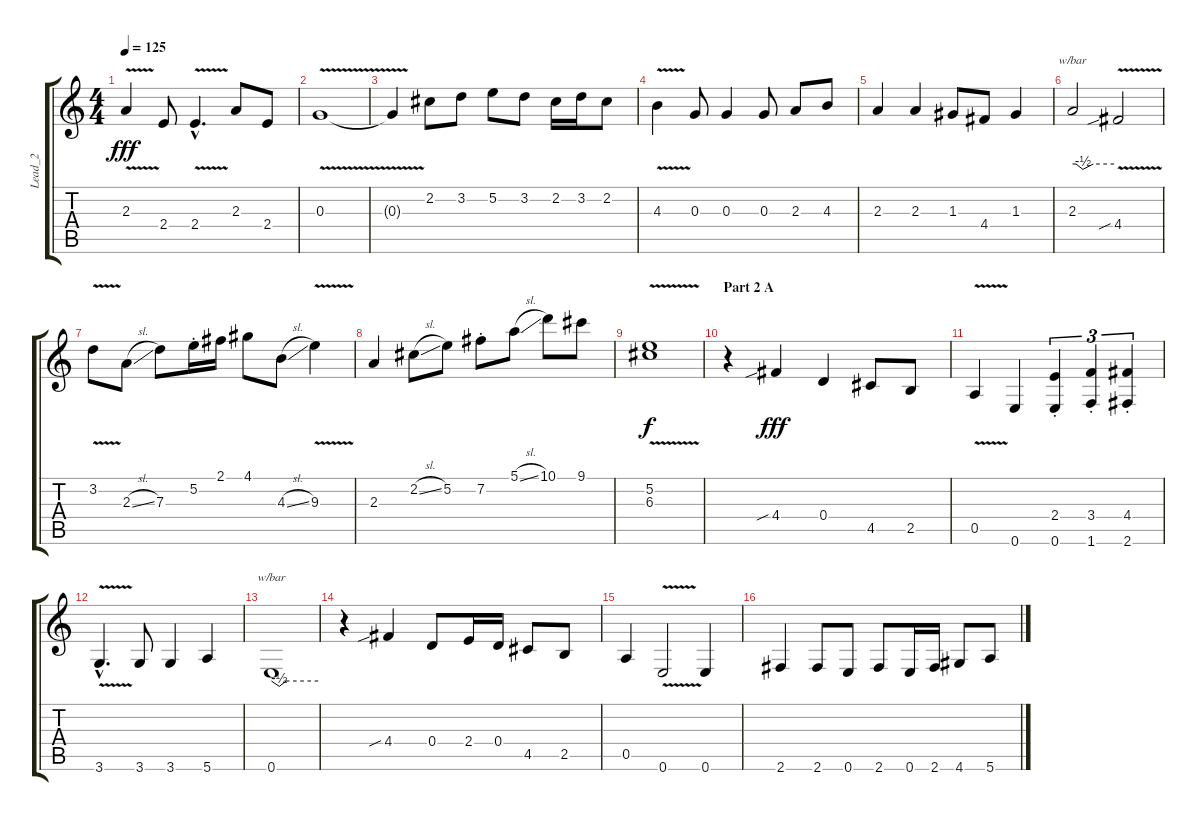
\track ("Lead_2" "Lead_2") {instrument acousticguitarnylon}
\staff {score tabs}
\tuning (E4 B3 G3 D3 A2 E2) {hide}
\ts (4 4)
\tempo 125
\clef g2
\ks c
2.3{v}.4{dy fff} 2.4.8 2.4{v hac}.4{d} 2.3.8 2.4.8 |
0.3{v}.1 |
0.3{t}.4 2.2.8 3.2.8 5.2.8 3.2.8 2.2.16 3.2.16 2.2.8 |
4.3{v}.4 0.3.8 0.3.4 0.3.8 2.3.8 4.3.8 |
2.3.4 2.3.4 1.3.8 4.4.8 1.3.4 |
2.3.2{tbe (custom default 0 0 5 0 15 -2 30 0 60 0)} 4.4{v sib}.2 |
3.2{v}.8 2.3{sl}.8 7.3.8 5.2{st}.16 2.1.16 4.1.8 4.3{sl}.8 9.3{v}.4 |
2.3.4 2.2{sl}.8 5.2.8 7.2{st}.8 5.1{sl}.8 10.1.8 9.1.8 |
(5.2{v} 6.3{v}).1{dy f} |
\section ("" "Part 2 A")
r.4{instrument electricbassfinger} 4.4{sib}.4{dy fff} 0.4.4 4.5.8 2.5.8 |
0.5{v}.4 0.6.4 (2.4 0.6{st}).4{tu (3 2)} (3.4 1.6{st}).4{tu (3 2)} (4.4 2.6{st}).4{tu (3 2)} |
3.6{v hac}.4{d} 3.6.8 3.6.4 5.6.4 |
0.6.1{tbe (custom default 0 0 10 -2 19 0 60 0)} |
r.4 4.4{sib}.4 0.4.8 2.4.16 0.4.16 4.5.8 2.5.8 |
0.5.4 0.6{v}.2 0.6.4 |
2.6.4 2.6.8 0.6.8 2.6.8 0.6.16 2.6.16 4.6.8 5.6.8
